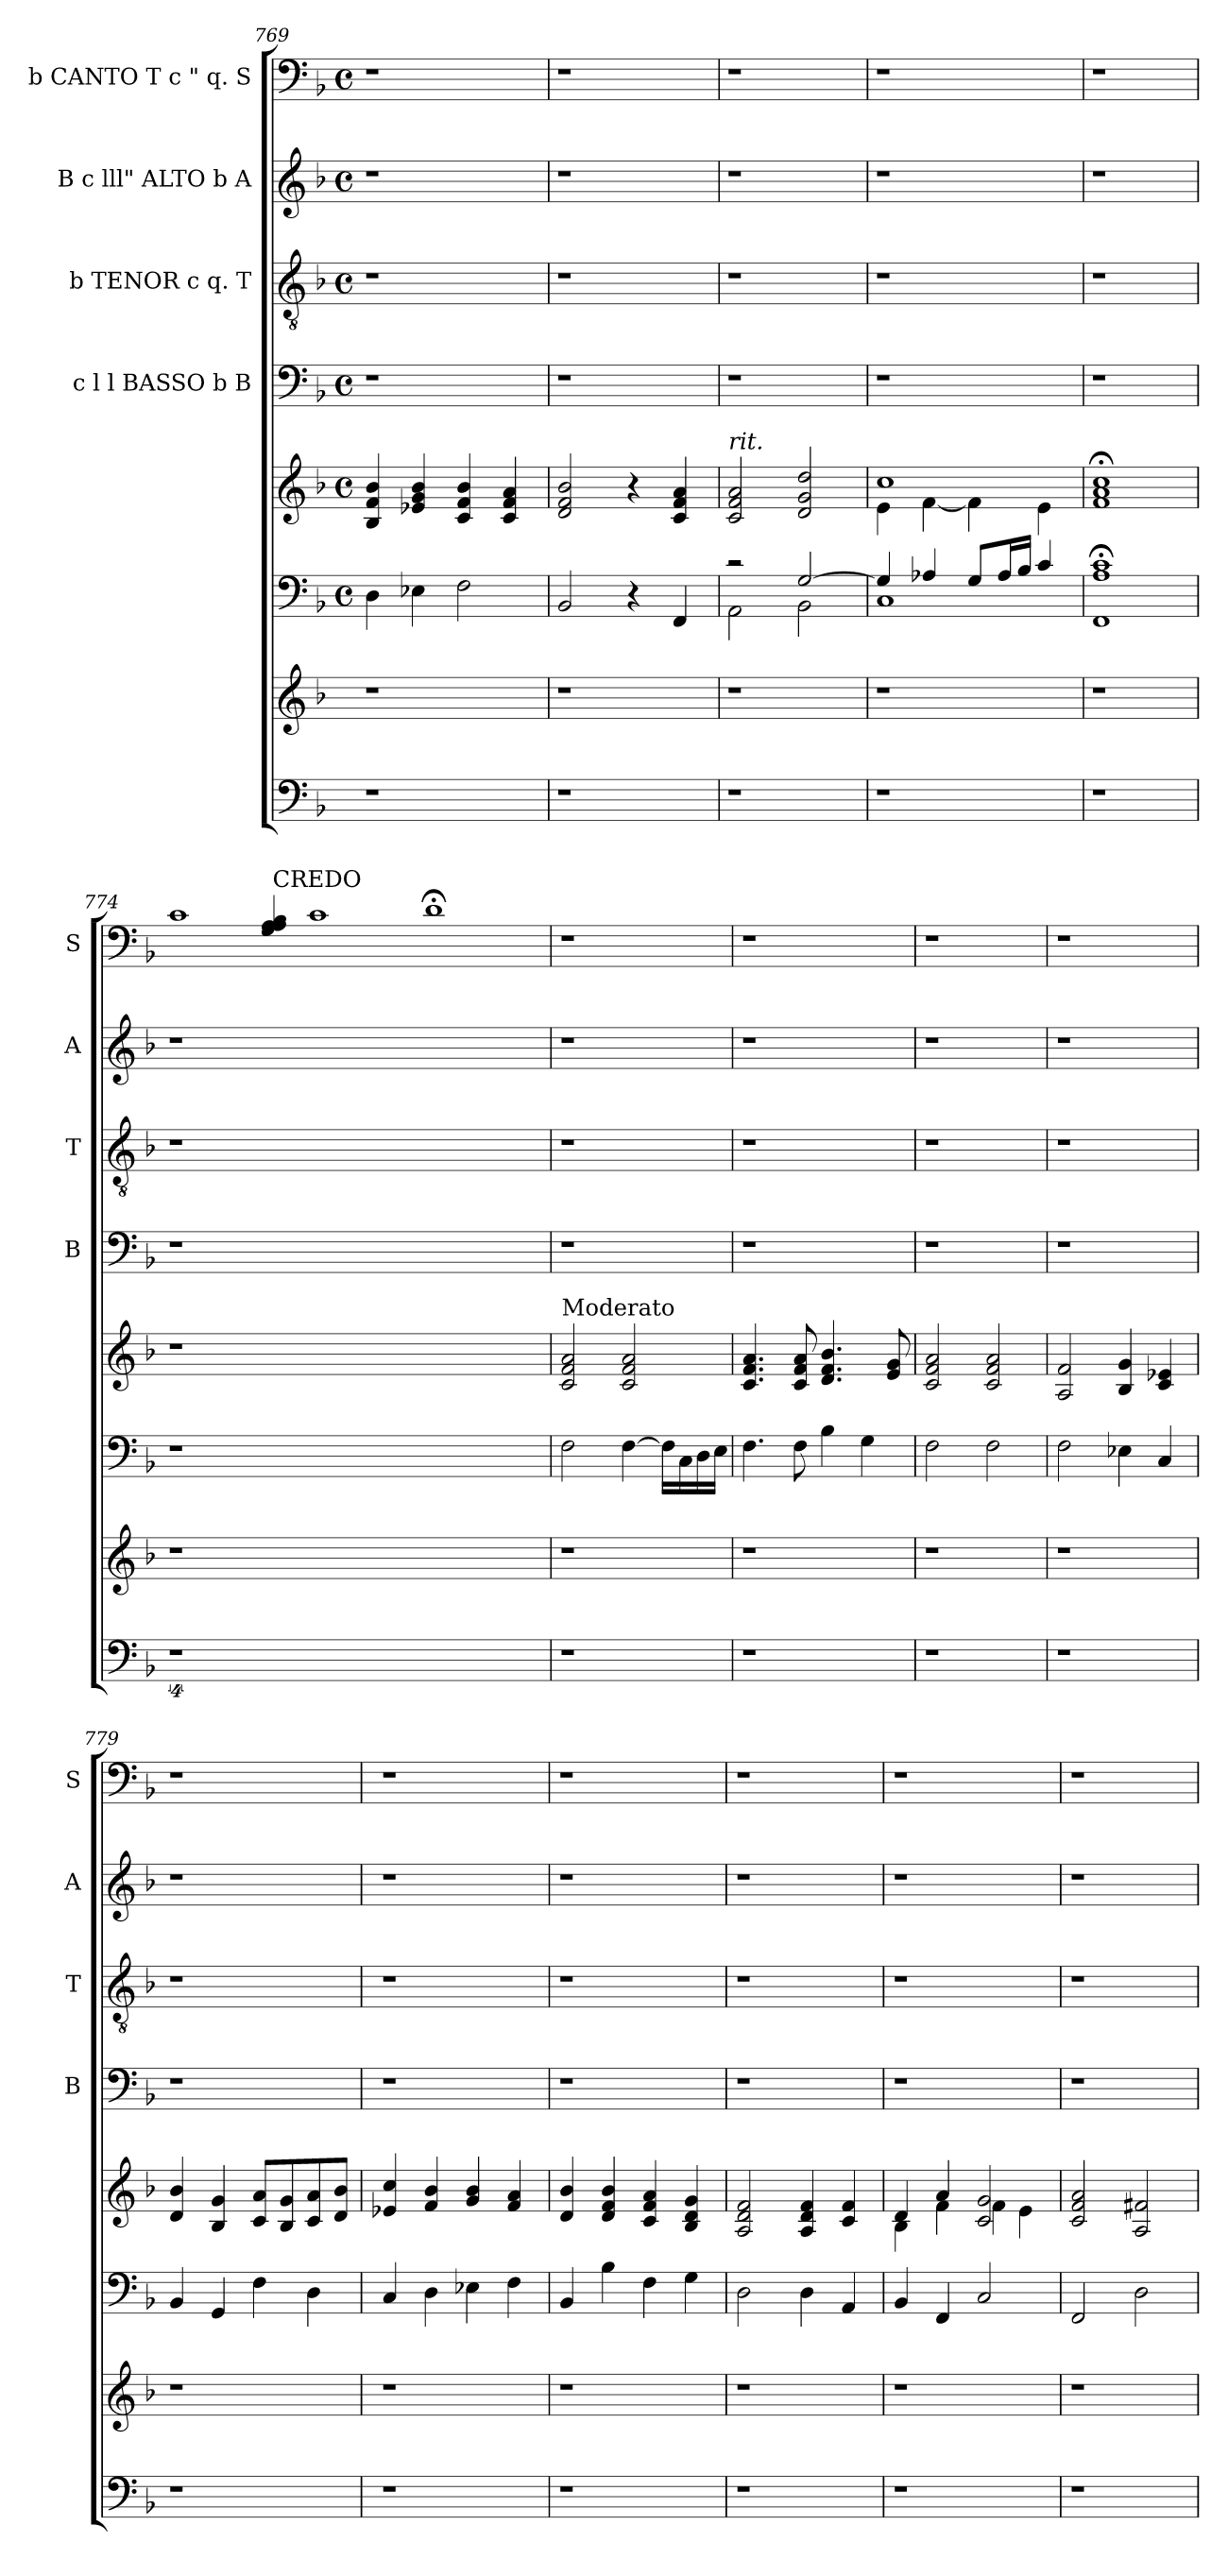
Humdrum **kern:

**kern	**kern	**kern	**kern	**kern	**kern	**kern	**kern
*part7	*part7	*part6	*part5	*part4	*part3	*part2	*part1
*staff8	*staff7	*staff6	*staff5	*staff4	*staff3	*staff2	*staff1
*	*	*	*	*I"c l l BASSO b B	*I"b TENOR c q. T	*I"B c lll" ALTO b A	*I"b CANTO T c " q. S
*	*	*	*	*I'B	*I'T	*I'A	*I'S
!!LO:LB:g=z
*clefF4	*clefG2	*clefF4	*clefG2	*clefF4	*clefGv2	*clefG2	*clefF4
*k[b-]	*k[b-]	*k[b-]	*k[b-]	*k[b-]	*k[b-]	*k[b-]	*k[b-]
*F:	*F:	*F:	*F:	*F:	*F:	*F:	*F:
*	*	*M4/4	*M4/4	*M4/4	*M4/4	*M4/4	*M4/4
*	*	*met(c)	*met(c)	*met(c)	*met(c)	*met(c)	*met(c)
=769	=769	=769	=769	=769	=769	=769	=769
1r	1r	4D\	4B-/ 4f/ 4b-/	1r	1r	1r	1r
.	.	4E-X\	4e-X/ 4g/ 4b-/	.	.	.	.
.	.	2F\	4c/ 4f/ 4b-/	.	.	.	.
.	.	.	4c/ 4f/ 4a/	.	.	.	.
=770	=770	=770	=770	=770	=770	=770	=770
1r	1r	2BB-/	2d/ 2f/ 2b-/	1r	1r	1r	1r
.	.	4r	4r	.	.	.	.
.	.	4FF/	4c/ 4f/ 4a/	.	.	.	.
=771	=771	=771	=771	=771	=771	=771	=771
*	*	*^	*	*	*	*	*
!	!	!	!	!LO:TX:a:i:t=rit.	!	!	!	!
1r	1r	2rc	2AA\	2c/ 2f/ 2a/	1r	1r	1r	1r
.	.	[>2G/	2BB-\	2d/ 2g/ 2dd/	.	.	.	.
=772	=772	=772	=772	=772	=772	=772	=772	=772
*	*	*	*	*^	*	*	*	*
1r	1r	4G/]	1C	1cc	4e\	1r	1r	1r	1r
.	.	4A-X/	.	.	[<4f\	.	.	.	.
.	.	8G/L	.	.	4f\]	.	.	.	.
.	.	16A-/L	.	.	.	.	.	.	.
.	.	16B-/JJ	.	.	.	.	.	.	.
.	.	4c/	.	.	4e\	.	.	.	.
*	*	*v	*v	*	*	*	*	*	*
*	*	*	*v	*v	*	*	*	*
=773	=773	=773	=773	=773	=773	=773	=773
1r	1r	1FF;< 1A;< 1c;<	1f; 1a; 1cc;	1r	1r	1r	1r
!!LO:LB:g=z
=774	=774	=774	=774	=774	=774	=774	=774
*	*	*	*	*	*	*	*^
4%13r	1r	1r	1r	1r	1r	1r	1c	1ryy
.	0ryy	0ryy	0ryy	0ryy	0ryy	0ryy	4G/ 4A/ 4A/ 4B-/	32ryy
!	!	!	!	!	!	!	!	!LO:TX:a:t=CREDO
.	.	.	.	.	.	.	.	1ryy
.	.	.	.	.	.	.	1c	.
.	.	.	.	.	.	.	.	1ryy
.	.	.	.	.	.	.	1d;<	.
.	4ryy	4ryy	4ryy	4ryy	4ryy	4ryy	.	.
.	.	.	.	.	.	.	.	8..ryy
*	*	*	*	*	*	*	*v	*v
!!LO:LB:g=z
=775	=775	=775	=775	=775	=775	=775	=775
*	*	*	*MM220	*	*	*	*
*	*	*	*	*	*	*	*^
!	!	!	!LO:TX:a:t=Moderato	!	!	!	!	!
*	*	*	*	*	*	*	*v	*v
1r	1r	2F\	2c/ 2f/ 2a/	1r	1r	1r	1r
.	.	[>4F\	2c/ 2f/ 2a/	.	.	.	.
.	.	16F\LL]	.	.	.	.	.
.	.	16C\	.	.	.	.	.
.	.	16D\	.	.	.	.	.
.	.	16E\JJ	.	.	.	.	.
=776	=776	=776	=776	=776	=776	=776	=776
1r	1r	4.F\	4.c/ 4.f/ 4.a/	1r	1r	1r	1r
.	.	8F\	8c/ 8f/ 8a/	.	.	.	.
.	.	4B-\	4.d/ 4.f/ 4.b-/	.	.	.	.
.	.	4G\	.	.	.	.	.
.	.	.	8e/ 8g/	.	.	.	.
=777	=777	=777	=777	=777	=777	=777	=777
1r	1r	2F\	2c/ 2f/ 2a/	1r	1r	1r	1r
.	.	2F\	2c/ 2f/ 2a/	.	.	.	.
=778	=778	=778	=778	=778	=778	=778	=778
1r	1r	2F\	2A/ 2f/	1r	1r	1r	1r
.	.	4E-X\	4B-/ 4g/	.	.	.	.
.	.	4C/	4c/ 4e-X/	.	.	.	.
=779	=779	=779	=779	=779	=779	=779	=779
1r	1r	4BB-/	4d/ 4b-/	1r	1r	1r	1r
.	.	4GG/	4B-/ 4g/	.	.	.	.
.	.	4F\	8c/ 8a/L	.	.	.	.
.	.	.	8B-/ 8g/	.	.	.	.
.	.	4D\	8c/ 8a/	.	.	.	.
.	.	.	8d/ 8b-/J	.	.	.	.
=780	=780	=780	=780	=780	=780	=780	=780
1r	1r	4C/	4e-X/ 4cc/	1r	1r	1r	1r
.	.	4D\	4f/ 4b-/	.	.	.	.
.	.	4E-X\	4g/ 4b-/	.	.	.	.
.	.	4F\	4f/ 4a/	.	.	.	.
!!LO:PB:g=z
=781	=781	=781	=781	=781	=781	=781	=781
1r	1r	4BB-/	4d/ 4b-/	1r	1r	1r	1r
.	.	4B-\	4d/ 4f/ 4b-/	.	.	.	.
.	.	4F\	4c/ 4f/ 4a/	.	.	.	.
.	.	4G\	4B-/ 4d/ 4g/	.	.	.	.
=782	=782	=782	=782	=782	=782	=782	=782
1r	1r	2D\	2A/ 2d/ 2f/	1r	1r	1r	1r
.	.	4D\	4A/ 4d/ 4f/	.	.	.	.
.	.	4AA/	4c/ 4f/	.	.	.	.
=783	=783	=783	=783	=783	=783	=783	=783
*	*	*	*^	*	*	*	*
1r	1r	4BB-/	4d/	4B-\	1r	1r	1r	1r
.	.	4FF/	4a/	4f\	.	.	.	.
.	.	2C/	(2c/ 2g/	4f\	.	.	.	.
.	.	.	.	4e\	.	.	.	.
*	*	*	*v	*v	*	*	*	*
=784	=784	=784	=784	=784	=784	=784	=784
1r	1r	2FF/	2c/ 2f/ 2a/	1r	1r	1r	1r
.	.	2D\	2A/ 2f#X/	.	.	.	.
=	=	=	=	=	=	=	=
*-	*-	*-	*-	*-	*-	*-	*-
